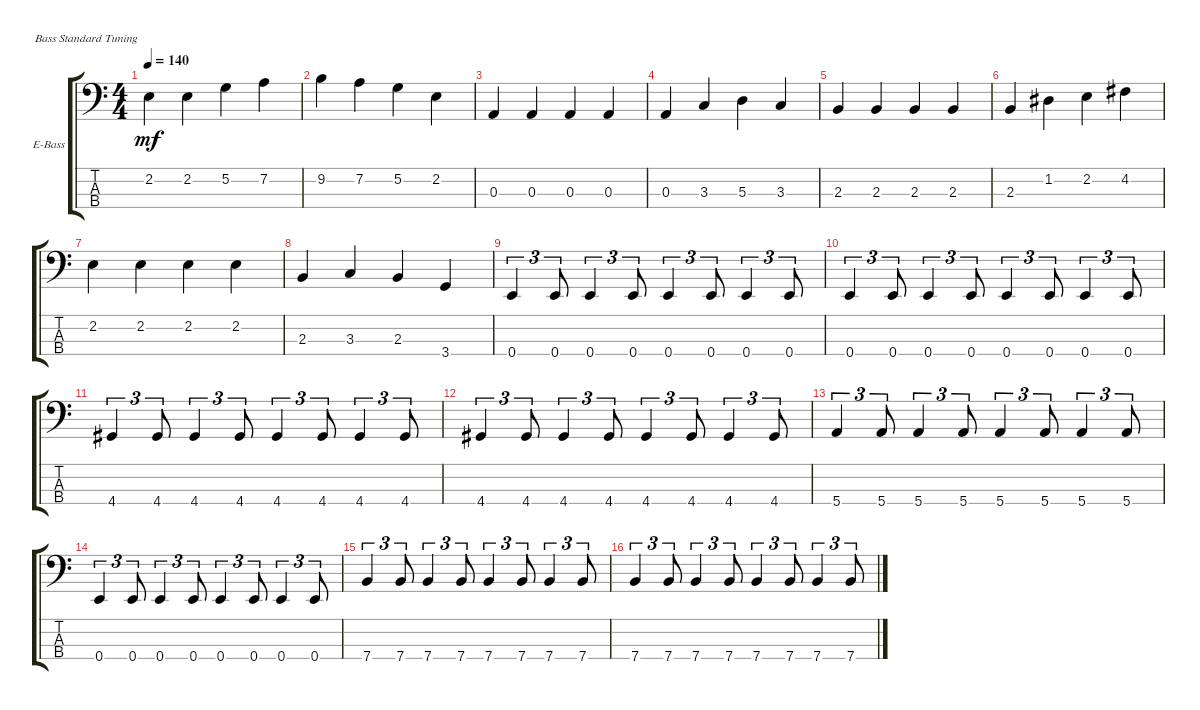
\defaultSystemsLayout 4
\bracketExtendMode groupsimilarinstruments
\firstSystemTrackNameOrientation horizontal
\otherSystemsTrackNameOrientation horizontal
\track ("Electric Bass" "E-Bass") {instrument electricbassfinger}
\staff {score tabs}
\tuning (G2 D2 A1 E1)
\ts (4 4)
\tempo 140
\clef f4
\ks c
2.2.4{dy mf} 2.2.4 5.2.4 7.2.4 |
9.2.4 7.2.4 5.2.4 2.2.4 |
0.3.4 0.3.4 0.3.4 0.3.4 |
0.3.4 3.3.4 5.3.4 3.3.4 |
2.3.4 2.3.4 2.3.4 2.3.4 |
2.3.4 1.2.4 2.2.4 4.2.4 |
2.2.4 2.2.4 2.2.4 2.2.4 |
2.3.4 3.3.4 2.3.4 3.4.4 |
0.4.4{tu (3 2)} 0.4.8{tu (3 2)} 0.4.4{tu (3 2)} 0.4.8{tu (3 2)} 0.4.4{tu (3 2)} 0.4.8{tu (3 2)} 0.4.4{tu (3 2)} 0.4.8{tu (3 2)} |
0.4.4{tu (3 2)} 0.4.8{tu (3 2)} 0.4.4{tu (3 2)} 0.4.8{tu (3 2)} 0.4.4{tu (3 2)} 0.4.8{tu (3 2)} 0.4.4{tu (3 2)} 0.4.8{tu (3 2)} |
4.4.4{tu (3 2)} 4.4.8{tu (3 2)} 4.4.4{tu (3 2)} 4.4.8{tu (3 2)} 4.4.4{tu (3 2)} 4.4.8{tu (3 2)} 4.4.4{tu (3 2)} 4.4.8{tu (3 2)} |
4.4.4{tu (3 2)} 4.4.8{tu (3 2)} 4.4.4{tu (3 2)} 4.4.8{tu (3 2)} 4.4.4{tu (3 2)} 4.4.8{tu (3 2)} 4.4.4{tu (3 2)} 4.4.8{tu (3 2)} |
5.4.4{tu (3 2)} 5.4.8{tu (3 2)} 5.4.4{tu (3 2)} 5.4.8{tu (3 2)} 5.4.4{tu (3 2)} 5.4.8{tu (3 2)} 5.4.4{tu (3 2)} 5.4.8{tu (3 2)} |
0.4.4{tu (3 2)} 0.4.8{tu (3 2)} 0.4.4{tu (3 2)} 0.4.8{tu (3 2)} 0.4.4{tu (3 2)} 0.4.8{tu (3 2)} 0.4.4{tu (3 2)} 0.4.8{tu (3 2)} |
7.4.4{tu (3 2)} 7.4.8{tu (3 2)} 7.4.4{tu (3 2)} 7.4.8{tu (3 2)} 7.4.4{tu (3 2)} 7.4.8{tu (3 2)} 7.4.4{tu (3 2)} 7.4.8{tu (3 2)} |
7.4.4{tu (3 2)} 7.4.8{tu (3 2)} 7.4.4{tu (3 2)} 7.4.8{tu (3 2)} 7.4.4{tu (3 2)} 7.4.8{tu (3 2)} 7.4.4{tu (3 2)} 7.4.8{tu (3 2)}
